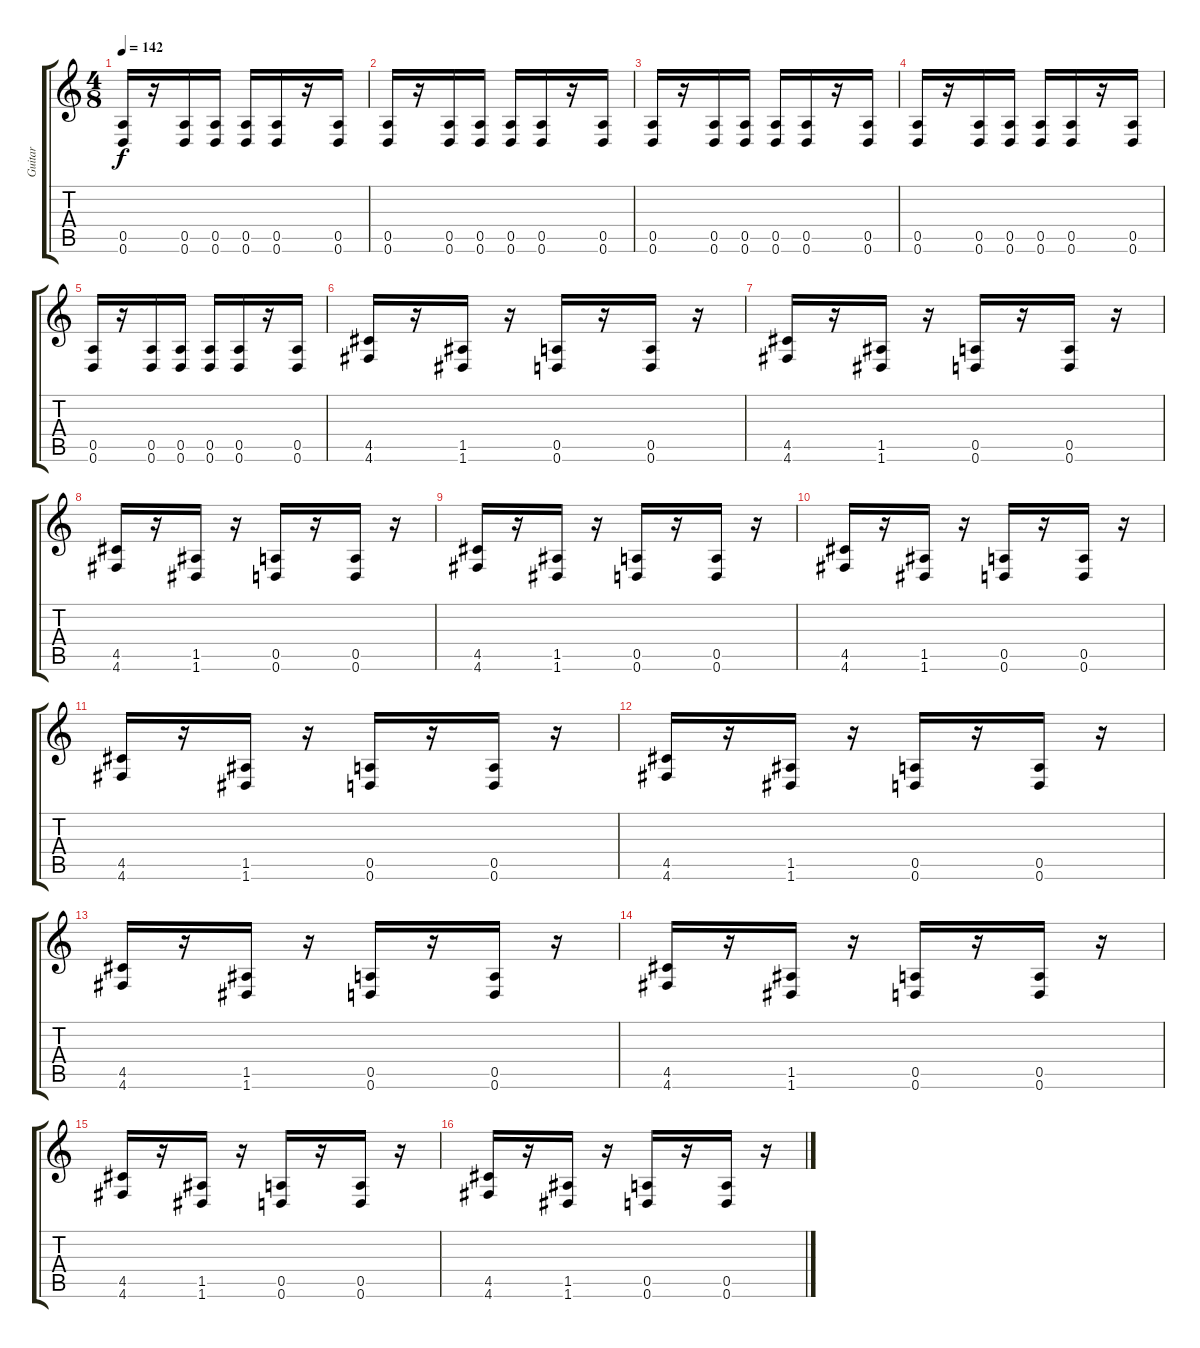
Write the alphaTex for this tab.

\track ("Guitar" "Guitar") {instrument overdrivenguitar}
\staff {score tabs}
\tuning (E4 B3 G3 D3 A2 D2) {hide}
\ts (4 8)
\tempo 142
\clef g2
\ks c
(0.5 0.6).16{dy f} r.16 (0.5 0.6).16 (0.5 0.6).16 (0.5 0.6).16 (0.5 0.6).16 r.16 (0.5 0.6).16 |
(0.5 0.6).16 r.16 (0.5 0.6).16 (0.5 0.6).16 (0.5 0.6).16 (0.5 0.6).16 r.16 (0.5 0.6).16 |
(0.5 0.6).16 r.16 (0.5 0.6).16 (0.5 0.6).16 (0.5 0.6).16 (0.5 0.6).16 r.16 (0.5 0.6).16 |
(0.5 0.6).16 r.16 (0.5 0.6).16 (0.5 0.6).16 (0.5 0.6).16 (0.5 0.6).16 r.16 (0.5 0.6).16 |
(0.5 0.6).16 r.16 (0.5 0.6).16 (0.5 0.6).16 (0.5 0.6).16 (0.5 0.6).16 r.16 (0.5 0.6).16 |
(4.5 4.6).16 r.16 (1.5 1.6).16 r.16 (0.5 0.6).16 r.16 (0.5 0.6).16 r.16 |
(4.5 4.6).16 r.16 (1.5 1.6).16 r.16 (0.5 0.6).16 r.16 (0.5 0.6).16 r.16 |
(4.5 4.6).16 r.16 (1.5 1.6).16 r.16 (0.5 0.6).16 r.16 (0.5 0.6).16 r.16 |
(4.5 4.6).16 r.16 (1.5 1.6).16 r.16 (0.5 0.6).16 r.16 (0.5 0.6).16 r.16 |
(4.5 4.6).16 r.16 (1.5 1.6).16 r.16 (0.5 0.6).16 r.16 (0.5 0.6).16 r.16 |
(4.5 4.6).16 r.16 (1.5 1.6).16 r.16 (0.5 0.6).16 r.16 (0.5 0.6).16 r.16 |
(4.5 4.6).16 r.16 (1.5 1.6).16 r.16 (0.5 0.6).16 r.16 (0.5 0.6).16 r.16 |
(4.5 4.6).16 r.16 (1.5 1.6).16 r.16 (0.5 0.6).16 r.16 (0.5 0.6).16 r.16 |
(4.5 4.6).16 r.16 (1.5 1.6).16 r.16 (0.5 0.6).16 r.16 (0.5 0.6).16 r.16 |
(4.5 4.6).16 r.16 (1.5 1.6).16 r.16 (0.5 0.6).16 r.16 (0.5 0.6).16 r.16 |
(4.5 4.6).16 r.16 (1.5 1.6).16 r.16 (0.5 0.6).16 r.16 (0.5 0.6).16 r.16
